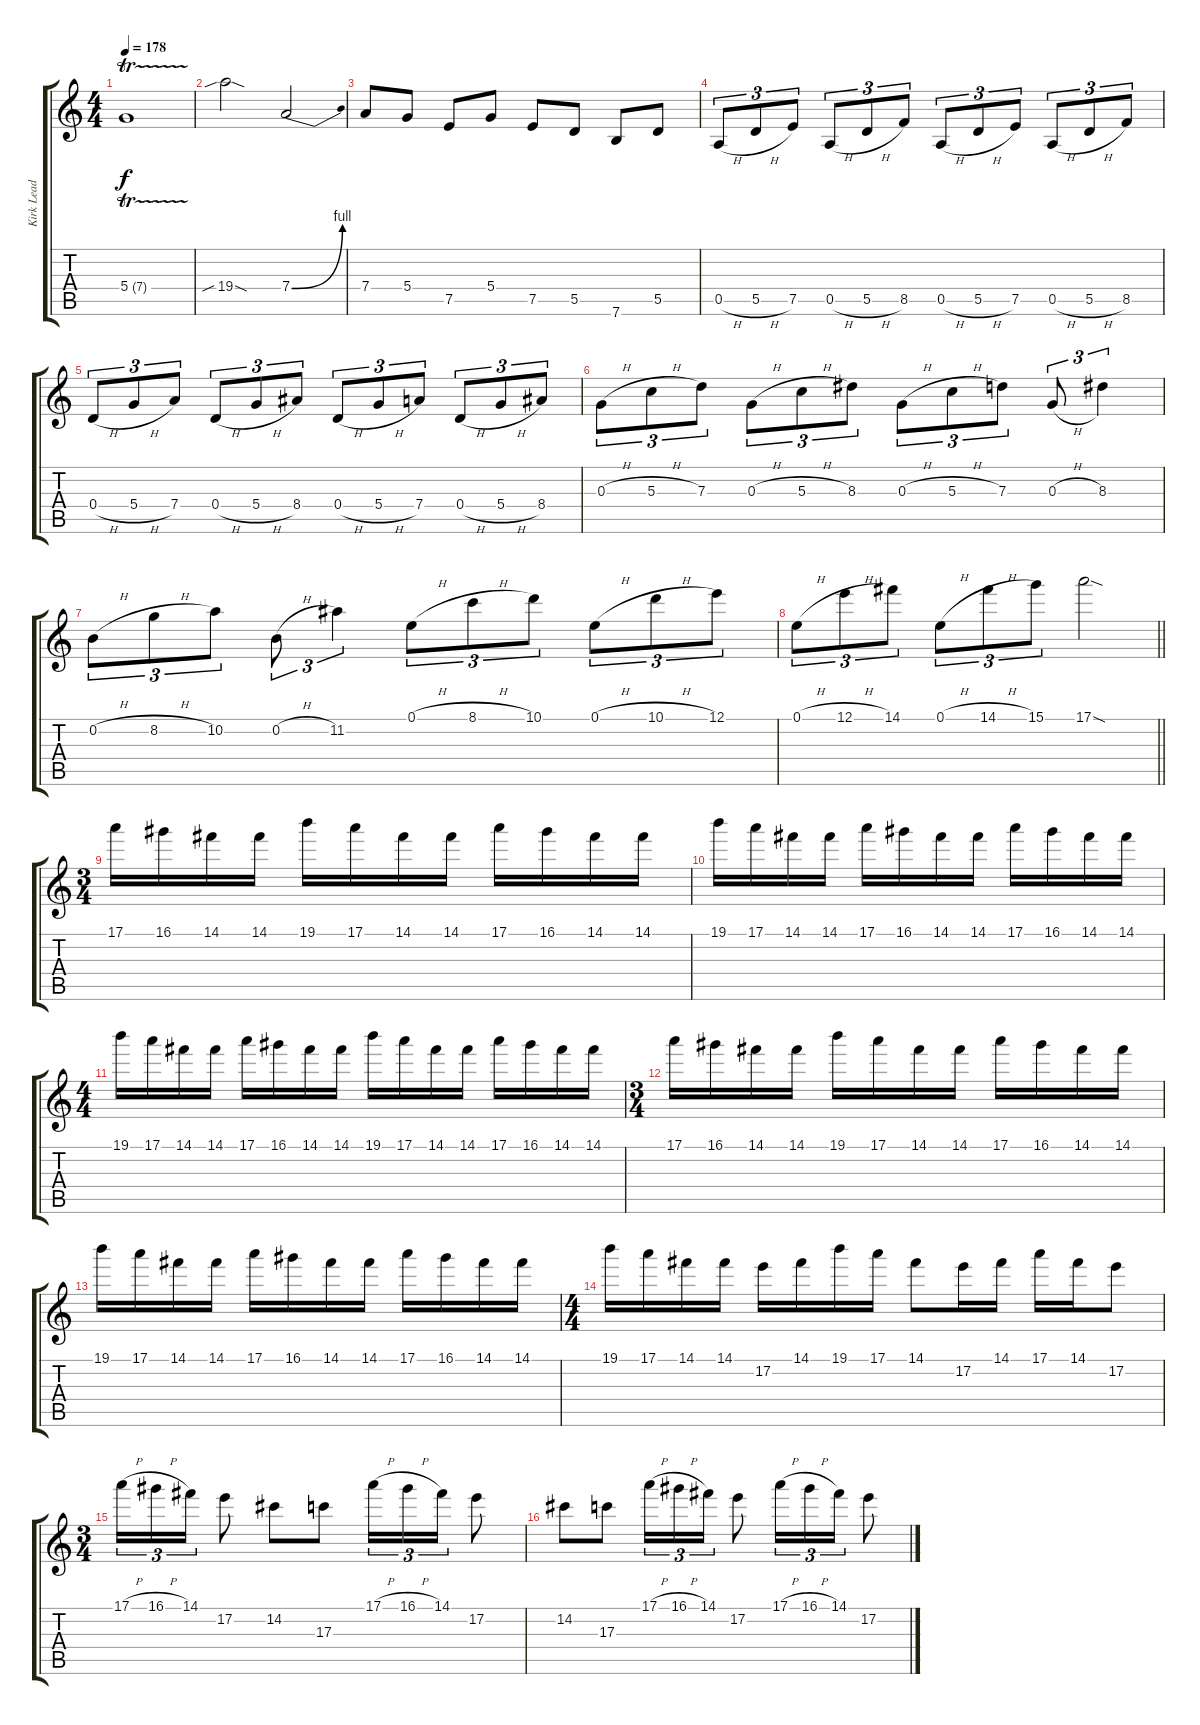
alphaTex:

\track ("Kirk Lead" "Kirk Lead") {instrument distortionguitar}
\staff {score tabs}
\tuning (E4 B3 G3 D3 A2 E2) {hide}
\ts (4 4)
\tempo 178
\clef g2
\ks c
5.4{tr (7 16)}.1{dy f} |
19.4{sib sod}.2 7.4{be (bend 0 0 60 4)}.2 |
7.4.8 5.4.8 7.5.8 5.4.8 7.5.8 5.5.8 7.6.8 5.5.8 |
0.5{h}.8{tu (3 2)} 5.5{h}.8{tu (3 2)} 7.5.8{tu (3 2)} 0.5{h}.8{tu (3 2)} 5.5{h}.8{tu (3 2)} 8.5.8{tu (3 2)} 0.5{h}.8{tu (3 2)} 5.5{h}.8{tu (3 2)} 7.5.8{tu (3 2)} 0.5{h}.8{tu (3 2)} 5.5{h}.8{tu (3 2)} 8.5.8{tu (3 2)} |
0.4{h}.8{tu (3 2)} 5.4{h}.8{tu (3 2)} 7.4.8{tu (3 2)} 0.4{h}.8{tu (3 2)} 5.4{h}.8{tu (3 2)} 8.4.8{tu (3 2)} 0.4{h}.8{tu (3 2)} 5.4{h}.8{tu (3 2)} 7.4.8{tu (3 2)} 0.4{h}.8{tu (3 2)} 5.4{h}.8{tu (3 2)} 8.4.8{tu (3 2)} |
0.3{h}.8{tu (3 2)} 5.3{h}.8{tu (3 2)} 7.3.8{tu (3 2)} 0.3{h}.8{tu (3 2)} 5.3{h}.8{tu (3 2)} 8.3.8{tu (3 2)} 0.3{h}.8{tu (3 2)} 5.3{h}.8{tu (3 2)} 7.3.8{tu (3 2)} 0.3{h}.8{tu (3 2)} 8.3.4{tu (3 2)} |
0.2{h}.8{tu (3 2)} 8.2{h}.8{tu (3 2)} 10.2.8{tu (3 2)} 0.2{h}.8{tu (3 2)} 11.2.4{tu (3 2)} 0.1{h}.8{tu (3 2)} 8.1{h}.8{tu (3 2)} 10.1.8{tu (3 2)} 0.1{h}.8{tu (3 2)} 10.1{h}.8{tu (3 2)} 12.1.8{tu (3 2)} |
\barLineRight lightlight
0.1{h}.8{tu (3 2)} 12.1{h}.8{tu (3 2)} 14.1.8{tu (3 2)} 0.1{h}.8{tu (3 2)} 14.1{h}.8{tu (3 2)} 15.1.8{tu (3 2)} 17.1{sod}.2 |
\ts (3 4)
\section ("" "")
17.1.16 16.1.16 14.1.16 14.1.16 19.1.16 17.1.16 14.1.16 14.1.16 17.1.16 16.1.16 14.1.16 14.1.16 |
19.1.16 17.1.16 14.1.16 14.1.16 17.1.16 16.1.16 14.1.16 14.1.16 17.1.16 16.1.16 14.1.16 14.1.16 |
\ts (4 4)
19.1.16 17.1.16 14.1.16 14.1.16 17.1.16 16.1.16 14.1.16 14.1.16 19.1.16 17.1.16 14.1.16 14.1.16 17.1.16 16.1.16 14.1.16 14.1.16 |
\ts (3 4)
17.1.16 16.1.16 14.1.16 14.1.16 19.1.16 17.1.16 14.1.16 14.1.16 17.1.16 16.1.16 14.1.16 14.1.16 |
19.1.16 17.1.16 14.1.16 14.1.16 17.1.16 16.1.16 14.1.16 14.1.16 17.1.16 16.1.16 14.1.16 14.1.16 |
\ts (4 4)
19.1.16 17.1.16 14.1.16 14.1.16 17.2.16 14.1.16 19.1.16 17.1.16 14.1.8 17.2.16 14.1.16 17.1.16 14.1.16 17.2.8 |
\ts (3 4)
17.1{h}.16{tu (3 2)} 16.1{h}.16{tu (3 2)} 14.1.16{tu (3 2)} 17.2.8 14.2.8 17.3.8 17.1{h}.16{tu (3 2)} 16.1{h}.16{tu (3 2)} 14.1.16{tu (3 2)} 17.2.8 |
14.2.8 17.3.8 17.1{h}.16{tu (3 2)} 16.1{h}.16{tu (3 2)} 14.1.16{tu (3 2)} 17.2.8 17.1{h}.16{tu (3 2)} 16.1{h}.16{tu (3 2)} 14.1.16{tu (3 2)} 17.2.8
